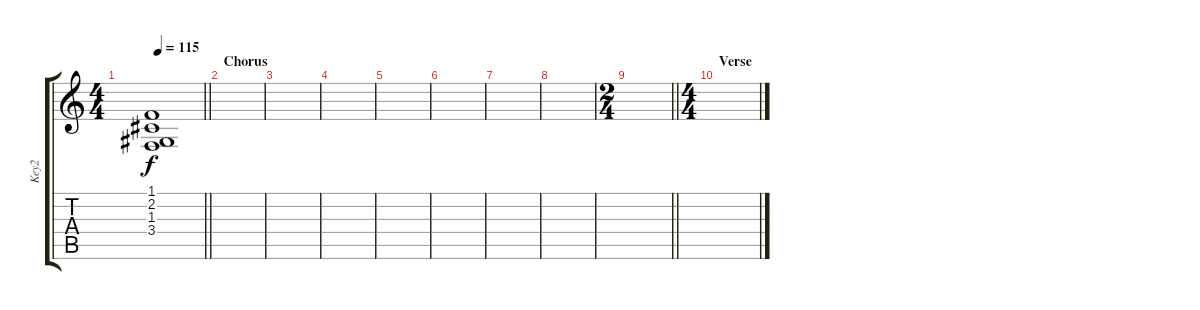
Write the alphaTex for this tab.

\track ("Key2" "Key2") {instrument drawbarorgan}
\staff {score tabs}
\tuning (E4 B3 G3 D3 A2 E2) {hide}
\ts (4 4)
\tempo 115
\clef g2
\barLineRight lightlight
\ks c
(1.1 2.2 1.3 3.4).1{dy f} |
\section ("" "Chorus")
|
|
|
|
|
|
|
\ts (2 4)
\barLineRight lightlight
|
\ts (4 4)
\section ("" "Verse")
